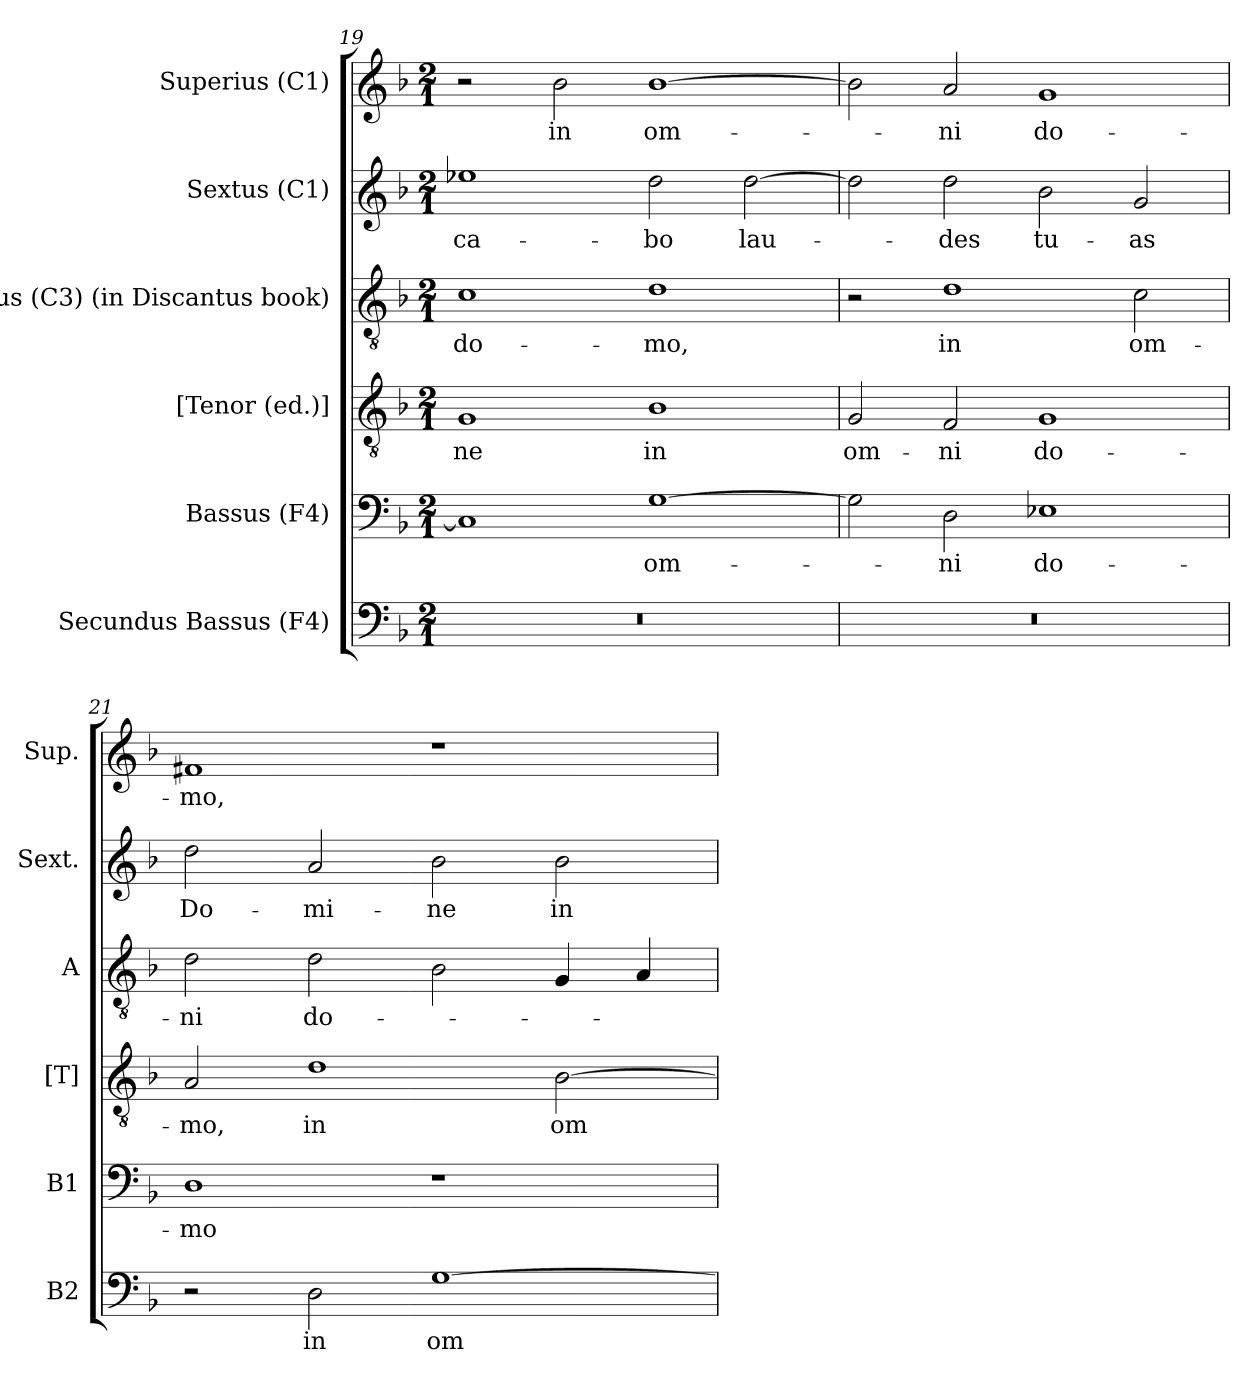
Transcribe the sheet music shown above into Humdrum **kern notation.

**kern	**text	**kern	**text	**kern	**text	**kern	**text	**kern	**text	**kern	**text
*part6	*part6	*part5	*part5	*part4	*part4	*part3	*part3	*part2	*part2	*part1	*part1
*staff6	*staff6	*staff5	*staff5	*staff4	*staff4	*staff3	*staff3	*staff2	*staff2	*staff1	*staff1
*I"Secundus Bassus (F4)	*	*I"Bassus (F4)	*	*I"[Tenor (ed.)]	*	*I"Altus (C3) (in Discantus book)	*	*I"Sextus (C1)	*	*I"Superius (C1)	*
*I'B2	*	*I'B1	*	*I'[T]	*	*I'A	*	*I'Sext.	*	*I'Sup.	*
*clefF4	*	*clefF4	*	*clefGv2	*	*clefGv2	*	*clefG2	*	*clefG2	*
*	*	*	*	*ITrd7c12	*	*	*	*	*	*	*
*k[b-]	*	*k[b-]	*	*k[b-]	*	*k[b-]	*	*k[b-]	*	*k[b-]	*
*F:	*	*F:	*	*F:	*	*F:	*	*F:	*	*F:	*
*M2/1	*	*M2/1	*	*M2/1	*	*M2/1	*	*M2/1	*	*M2/1	*
=19	=19	=19	=19	=19	=19	=19	=19	=19	=19	=19	=19
!LO:N:vis=1	!	!	!	!	!	!	!	!	!	!	!
!	!	!	!	!	!LO:LY:b:color=#000000	!	!	!	!	!	!
!	!	!	!	!	!	!	!LO:LY:b:color=#000000	!	!	!	!
!	!	!	!	!	!	!	!	!	!LO:LY:b:color=#000000	!	!
0r	.	1Ci]	.	1GGi	-ne	1ci	do-	1ee-Xi	-ca-	2r	.
!	!	!	!	!	!	!	!	!	!	!	!LO:LY:b:color=#000000
.	.	.	.	.	.	.	.	.	.	2b-i\	in
!	!	!	!LO:LY:b:color=#000000	!	!	!	!	!	!	!	!
!	!	!	!	!	!LO:LY:b:color=#000000	!	!	!	!	!	!
!	!	!	!	!	!	!	!LO:LY:b:color=#000000	!	!	!	!
!	!	!	!	!	!	!	!	!	!LO:LY:b:color=#000000	!	!
!	!	!	!	!	!	!	!	!	!	!	!LO:LY:b:color=#000000
.	.	[1Gi	om-	1BB-i	in	1di	-mo,	2ddi\	-bo	[1b-i	om-
!	!	!	!	!	!	!	!	!	!LO:LY:b:color=#000000	!	!
.	.	.	.	.	.	.	.	[2ddi\	lau-	.	.
=20	=20	=20	=20	=20	=20	=20	=20	=20	=20	=20	=20
!LO:N:vis=1	!	!	!	!	!	!	!	!	!	!	!
!	!	!	!	!	!LO:LY:b:color=#000000	!	!	!	!	!	!
0r	.	2Gi\]	.	2GGi/	om-	2r	.	2ddi\]	.	2b-i\]	.
!	!	!	!LO:LY:b:color=#000000	!	!	!	!	!	!	!	!
!	!	!	!	!	!LO:LY:b:color=#000000	!	!	!	!	!	!
!	!	!	!	!	!	!	!LO:LY:b:color=#000000	!	!	!	!
!	!	!	!	!	!	!	!	!	!LO:LY:b:color=#000000	!	!
!	!	!	!	!	!	!	!	!	!	!	!LO:LY:b:color=#000000
.	.	2Di\	-ni	2FFi/	-ni	1di	in	2ddi\	-des	2ai/	-ni
!	!	!	!LO:LY:b:color=#000000	!	!	!	!	!	!	!	!
!	!	!	!	!	!LO:LY:b:color=#000000	!	!	!	!	!	!
!	!	!	!	!	!	!	!	!	!LO:LY:b:color=#000000	!	!
!	!	!	!	!	!	!	!	!	!	!	!LO:LY:b:color=#000000
.	.	1E-Xi	do-	1GGi	do-	.	.	2b-i\	tu-	1gi	do-
!	!	!	!	!	!	!	!LO:LY:b:color=#000000	!	!	!	!
!	!	!	!	!	!	!	!	!	!LO:LY:b:color=#000000	!	!
.	.	.	.	.	.	2ci\	om-	2gi/	-as	.	.
!!LO:LB:g=z
=21	=21	=21	=21	=21	=21	=21	=21	=21	=21	=21	=21
!	!	!	!LO:LY:b:color=#000000	!	!	!	!	!	!	!	!
!	!	!	!	!	!LO:LY:b:color=#000000	!	!	!	!	!	!
!	!	!	!	!	!	!	!LO:LY:b:color=#000000	!	!	!	!
!	!	!	!	!	!	!	!	!	!LO:LY:b:color=#000000	!	!
!	!	!	!	!	!	!	!	!	!	!	!LO:LY:b:color=#000000
2r	.	1Di	-mo	2AAi/	-mo,	2di\	-ni	2ddi\	Do-	1f#Xi	-mo,
!	!LO:LY:b:color=#000000	!	!	!	!	!	!	!	!	!	!
!	!	!	!	!	!LO:LY:b:color=#000000	!	!	!	!	!	!
!	!	!	!	!	!	!	!LO:LY:b:color=#000000	!	!	!	!
!	!	!	!	!	!	!	!	!	!LO:LY:b:color=#000000	!	!
2Di\	in	.	.	1Di	in	2di\	do-	2ai/	-mi-	.	.
!	!LO:LY:b:color=#000000	!	!	!	!	!	!	!	!	!	!
!	!	!	!	!	!	!	!	!	!LO:LY:b:color=#000000	!	!
[1Gi	om-	1r	.	.	.	2B-i\	.	2b-i\	-ne	1r	.
!	!	!	!	!	!LO:LY:b:color=#000000	!	!	!	!	!	!
!	!	!	!	!	!	!	!	!	!LO:LY:b:color=#000000	!	!
.	.	.	.	[2BB-i\	om-	4Gi/	.	2b-i\	in	.	.
.	.	.	.	.	.	4Ai/	.	.	.	.	.
=	=	=	=	=	=	=	=	=	=	=	=
*-	*-	*-	*-	*-	*-	*-	*-	*-	*-	*-	*-
